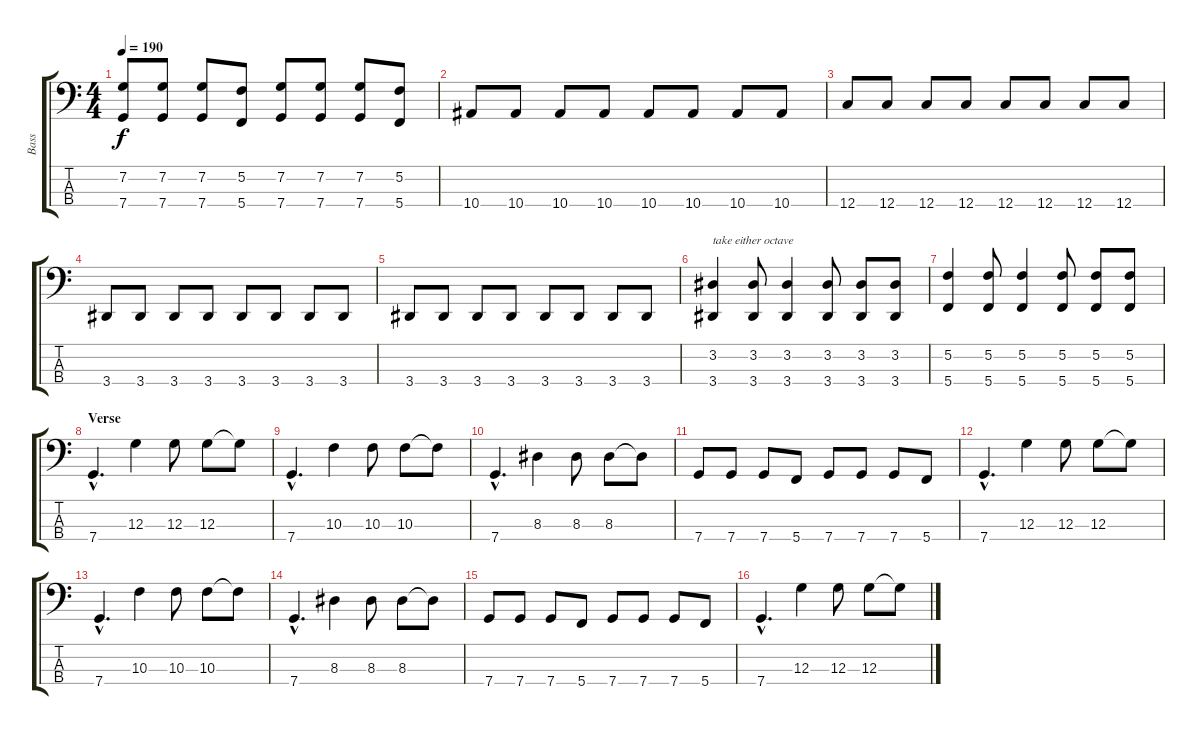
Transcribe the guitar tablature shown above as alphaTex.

\track ("Bass" "Bass") {instrument electricbasspick}
\staff {score tabs}
\tuning (F2 C2 G1 C1) {hide}
\ts (4 4)
\tempo 190
\clef f4
\ks c
(7.2 7.4).8{dy f} (7.2 7.4).8 (7.2 7.4).8 (5.2 5.4).8 (7.2 7.4).8 (7.2 7.4).8 (7.2 7.4).8 (5.2 5.4).8 |
10.4.8 10.4.8 10.4.8 10.4.8 10.4.8 10.4.8 10.4.8 10.4.8 |
12.4.8 12.4.8 12.4.8 12.4.8 12.4.8 12.4.8 12.4.8 12.4.8 |
3.4.8 3.4.8 3.4.8 3.4.8 3.4.8 3.4.8 3.4.8 3.4.8 |
3.4.8 3.4.8 3.4.8 3.4.8 3.4.8 3.4.8 3.4.8 3.4.8 |
(3.2 3.4).4{txt "take either octave"} (3.2 3.4).8 (3.2 3.4).4 (3.2 3.4).8 (3.2 3.4).8 (3.2 3.4).8 |
(5.2 5.4).4 (5.2 5.4).8 (5.2 5.4).4 (5.2 5.4).8 (5.2 5.4).8 (5.2 5.4).8 |
\section ("" "Verse")
7.4{hac}.4{d} 12.3.4 12.3.8 12.3.8 12.3{t}.8 |
7.4{hac}.4{d} 10.3.4 10.3.8 10.3.8 10.3{t}.8 |
7.4{hac}.4{d} 8.3.4 8.3.8 8.3.8 8.3{t}.8 |
7.4.8 7.4.8 7.4.8 5.4.8 7.4.8 7.4.8 7.4.8 5.4.8 |
7.4{hac}.4{d} 12.3.4 12.3.8 12.3.8 12.3{t}.8 |
7.4{hac}.4{d} 10.3.4 10.3.8 10.3.8 10.3{t}.8 |
7.4{hac}.4{d} 8.3.4 8.3.8 8.3.8 8.3{t}.8 |
7.4.8 7.4.8 7.4.8 5.4.8 7.4.8 7.4.8 7.4.8 5.4.8 |
7.4{hac}.4{d} 12.3.4 12.3.8 12.3.8 12.3{t}.8
